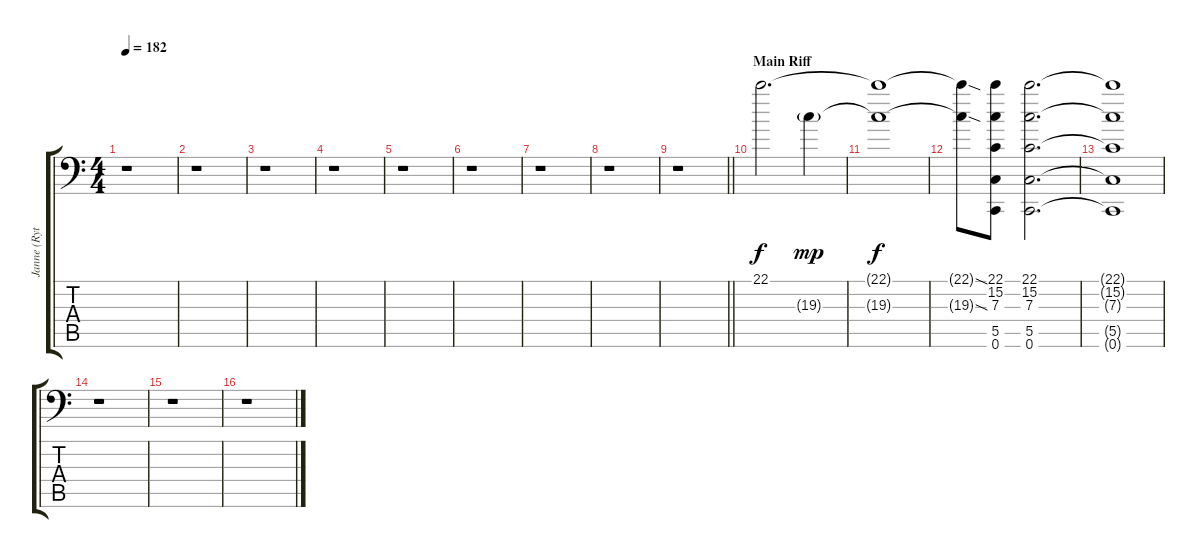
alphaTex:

\track ("Janne (Rythm II)" "Janne (Ryt") {instrument synthbass2}
\staff {score tabs}
\tuning (D3 A2 F2 C2 G1 C1) {hide}
\ts (4 4)
\tempo 182
\clef f4
\ks c
r.1{dy f} |
r.1 |
r.1 |
r.1 |
r.1 |
r.1 |
r.1 |
r.1 |
\barLineRight lightlight
r.1 |
\section ("" "Main Riff")
22.1.2{d volume 16 instrument lead2sawtooth} 19.3{g}.4{dy mp} |
(22.1{t} 19.3{t}).1{dy f} |
(22.1{sod t} 19.3{sod t}).8 (22.1 15.2 7.3 5.5 0.6).8{volume 10 balance 8 instrument choiraahs} (22.1 15.2 7.3 5.5 0.6).2{d volume 0} |
(22.1{t} 15.2{t} 7.3{t} 5.5{t} 0.6{t}).1 |
r.1 |
r.1 |
r.1
